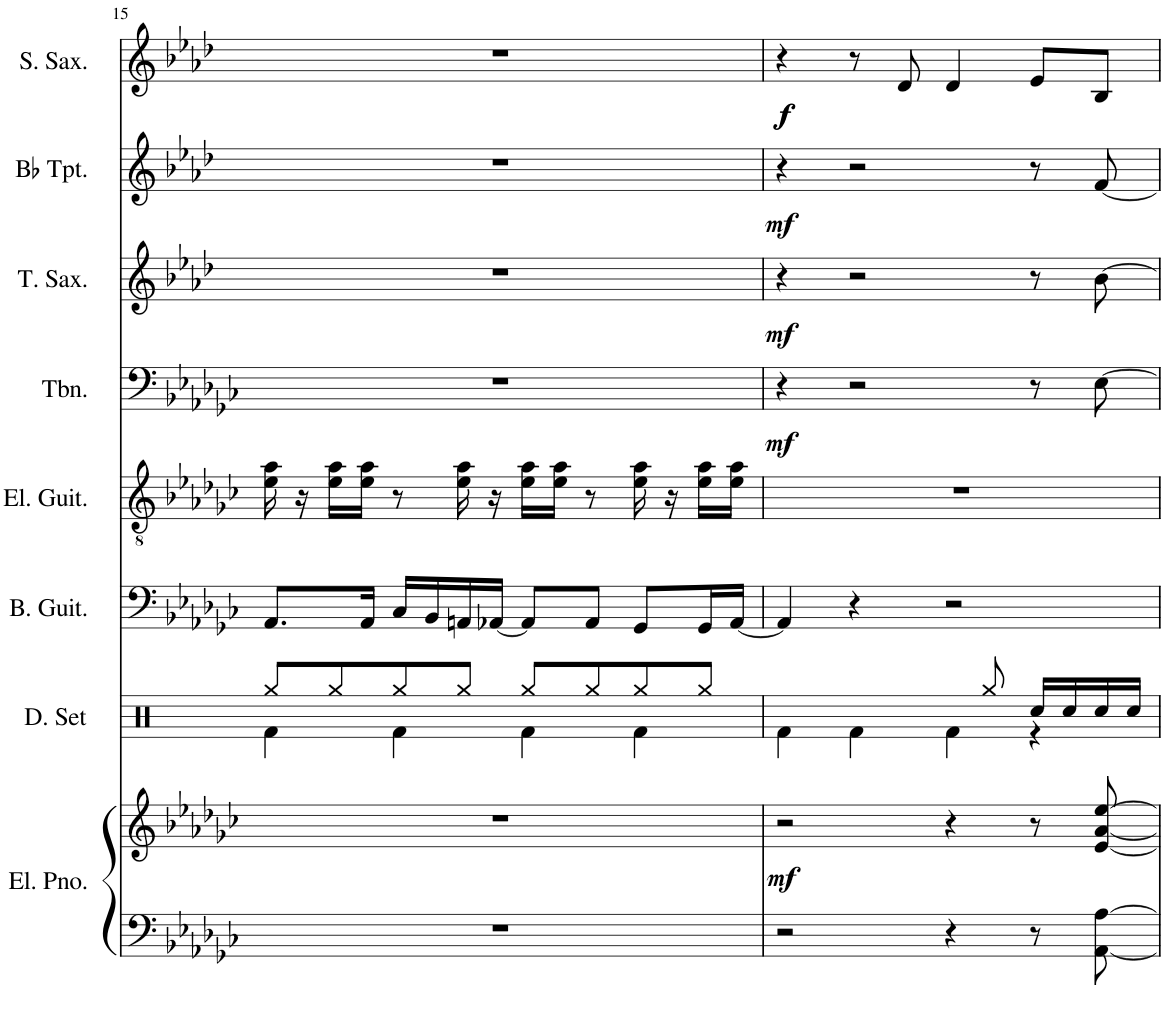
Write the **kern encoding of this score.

**kern	**kern	**dynam	**kern	**kern	**kern	**kern	**dynam	**kern	**dynam	**kern	**dynam	**kern	**dynam
*part8	*part8	*part8	*part7	*part6	*part5	*part4	*part4	*part3	*part3	*part2	*part2	*part1	*part1
*staff9	*staff8	*staff8/9	*staff7	*staff6	*staff5	*staff4	*staff4	*staff3	*staff3	*staff2	*staff2	*staff1	*staff1
*I"Electric Piano	*	*	*I"Drumset	*I"Bass Guitar	*I"Electric Guitar	*I"Trombone	*	*I"Tenor Saxophone	*	*I"Bb Trumpet	*	*I"Soprano Saxophone	*
*I'El. Pno.	*	*	*I'D. Set	*I'B. Guit.	*I'El. Guit.	*I'Tbn.	*	*I'T. Sax.	*	*I'Bb Tpt.	*	*I'S. Sax.	*
!!LO:PB:g=z
*clefF4	*clefG2	*	*clefX	*clefF4	*clefGv2	*clefF4	*	*clefG2	*	*clefG2	*	*clefG2	*
*	*	*	*	*Trd7c12	*	*	*	*Trd8c14	*	*Trd1c2	*	*Trd1c2	*
*k[b-e-a-d-g-c-]	*k[b-e-a-d-g-c-]	*	*k[]	*k[b-e-a-d-g-c-]	*k[b-e-a-d-g-c-]	*k[b-e-a-d-g-c-]	*	*k[b-e-a-d-]	*	*k[b-e-a-d-]	*	*k[b-e-a-d-]	*
*M4/4	*M4/4	*	*M4/4	*M4/4	*M4/4	*M4/4	*	*M4/4	*	*M4/4	*	*M4/4	*
=15	=15	=15	=15	=15	=15	=15	=15	=15	=15	=15	=15	=15	=15
*	*	*	*^	*	*	*	*	*	*	*	*	*	*
1r	1r	.	8Rgg/L	4Rf\	8.AA-/L	16e-\ 16a-\	1r	.	1r	.	1r	.	1r	.
.	.	.	.	.	.	16r	.	.	.	.	.	.	.	.
.	.	.	8Rgg/	.	.	16e-\ 16a-\LL	.	.	.	.	.	.	.	.
.	.	.	.	.	16AA-/Jk	16e-\ 16a-\JJ	.	.	.	.	.	.	.	.
.	.	.	8Rgg/	4Rf\	16C-/LL	8r	.	.	.	.	.	.	.	.
.	.	.	.	.	16BB-/	.	.	.	.	.	.	.	.	.
.	.	.	8Rgg/J	.	16AAn/	16e-\ 16a-\	.	.	.	.	.	.	.	.
.	.	.	.	.	[16AA-X/JJ	16r	.	.	.	.	.	.	.	.
.	.	.	8Rgg/L	4Rf\	8AA-/L]	16e-\ 16a-\LL	.	.	.	.	.	.	.	.
.	.	.	.	.	.	16e-\ 16a-\JJ	.	.	.	.	.	.	.	.
.	.	.	8Rgg/	.	8AA-/J	8r	.	.	.	.	.	.	.	.
.	.	.	8Rgg/	4Rf\	8GG-/L	16e-\ 16a-\	.	.	.	.	.	.	.	.
.	.	.	.	.	.	16r	.	.	.	.	.	.	.	.
.	.	.	8Rgg/J	.	16GG-/L	16e-\ 16a-\LL	.	.	.	.	.	.	.	.
.	.	.	.	.	[16AA-/JJ	16e-\ 16a-\JJ	.	.	.	.	.	.	.	.
=16	=16	=16	=16	=16	=16	=16	=16	=16	=16	=16	=16	=16	=16	=16
!	!	!LO:DY:b	!	!	!	!	!	!LO:DY:b	!	!LO:DY:b	!	!LO:DY:b	!	!LO:DY:b
!	!	!	!	!	!	!	!	!	!	!	!	!	!	!LO:DY:n=1:b
2r	2r	mf	2ryy	4Rf\	4AA-/]	1r	4r	mf	4r	mf	4r	mf	4r	f f
.	.	.	.	4Rf\	4r	.	2r	.	2r	.	2r	.	8r	.
.	.	.	.	.	.	.	.	.	.	.	.	.	8d-/	.
4r	4r	.	8ryy	4Rf\	2r	.	.	.	.	.	.	.	4d-/	.
.	.	.	8Rgg/	.	.	.	.	.	.	.	.	.	.	.
8r	8r	.	16Rcc/LL	4r	.	.	8r	.	8r	.	8r	.	8e-/L	.
.	.	.	16Rcc/	.	.	.	.	.	.	.	.	.	.	.
[8AA-\ [8A-\	[8e-/ [8a-/ [8ee-/	.	16Rcc/	.	.	.	[8E-\	.	[8b-\	.	[8f/	.	8B-/J	.
.	.	.	16Rcc/JJ	.	.	.	.	.	.	.	.	.	.	.
*	*	*	*v	*v	*	*	*	*	*	*	*	*	*	*
=	=	=	=	=	=	=	=	=	=	=	=	=	=
*-	*-	*-	*-	*-	*-	*-	*-	*-	*-	*-	*-	*-	*-
